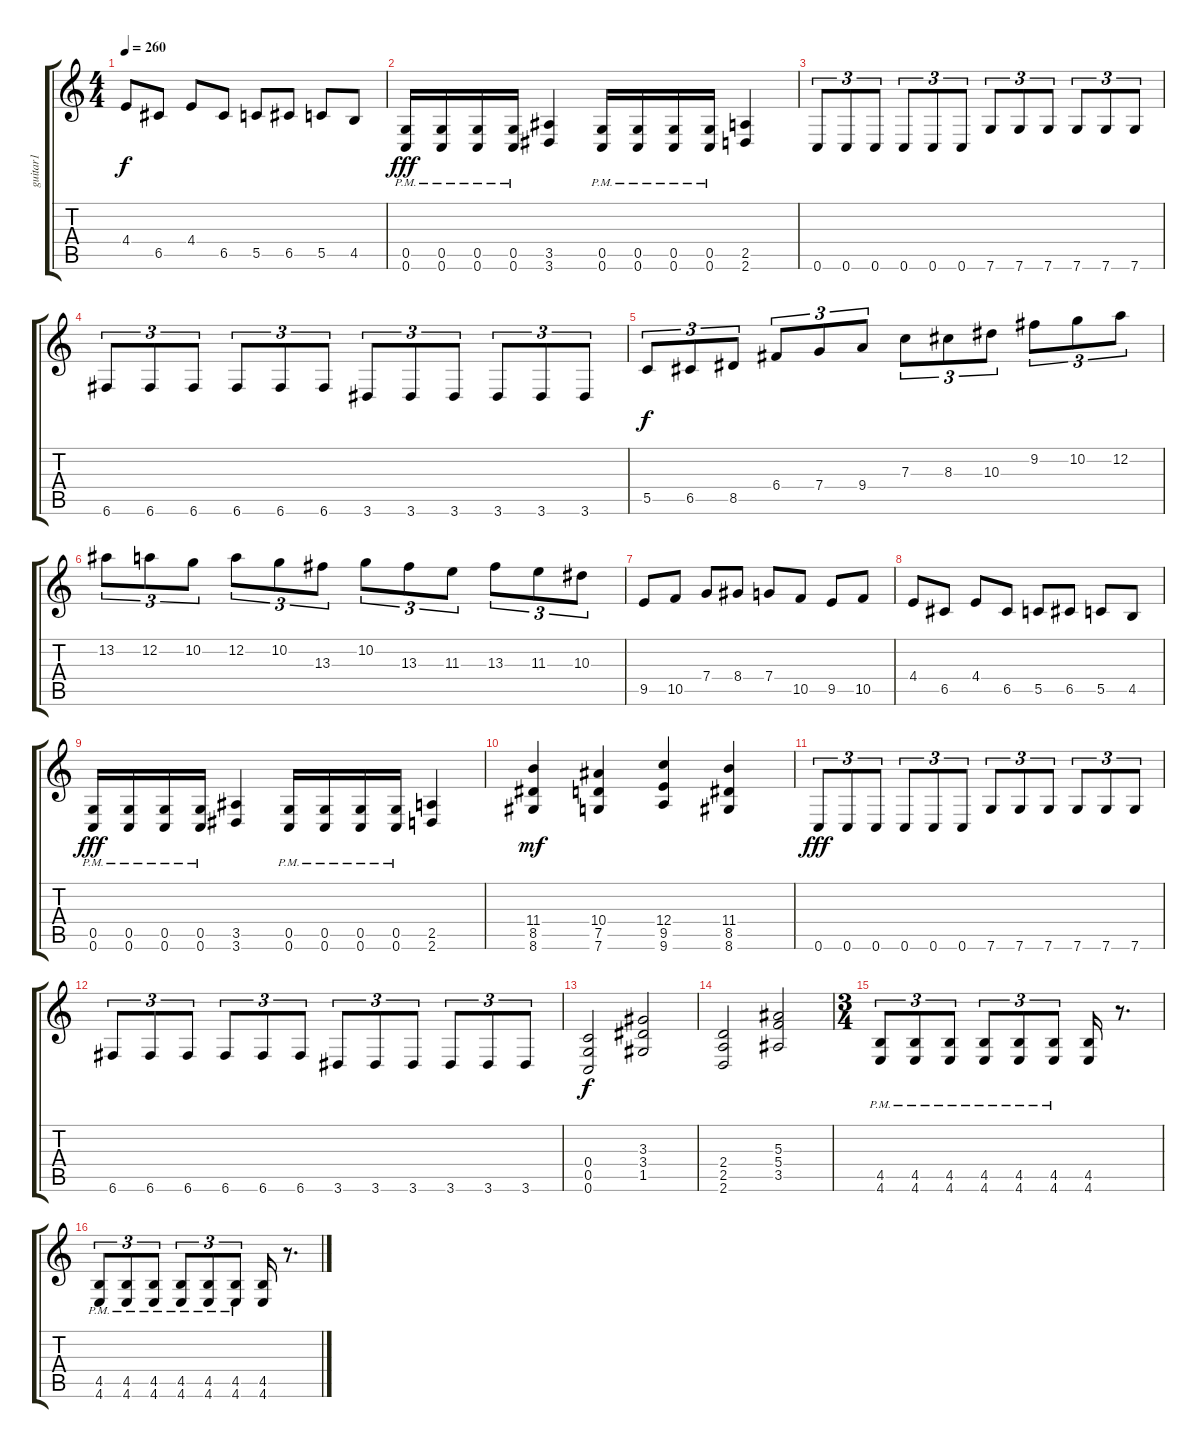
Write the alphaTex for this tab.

\track ("guitar1" "guitar1") {instrument distortionguitar}
\staff {score tabs}
\tuning (D4 A3 F3 C3 G2 C2) {hide}
\ts (4 4)
\tempo 260
\clef g2
\ks c
4.4.8{dy f} 6.5.8 4.4.8 6.5.8 5.5.8 6.5.8 5.5.8 4.5.8 |
(0.5{pm} 0.6{pm}).16{dy fff} (0.5{pm} 0.6{pm}).16 (0.5{pm} 0.6{pm}).16 (0.5{pm} 0.6{pm}).16 (3.5 3.6).4 (0.5{pm} 0.6{pm}).16 (0.5{pm} 0.6{pm}).16 (0.5{pm} 0.6{pm}).16 (0.5{pm} 0.6{pm}).16 (2.5 2.6).4 |
0.6.8{tu (3 2)} 0.6.8{tu (3 2)} 0.6.8{tu (3 2)} 0.6.8{tu (3 2)} 0.6.8{tu (3 2)} 0.6.8{tu (3 2)} 7.6.8{tu (3 2)} 7.6.8{tu (3 2)} 7.6.8{tu (3 2)} 7.6.8{tu (3 2)} 7.6.8{tu (3 2)} 7.6.8{tu (3 2)} |
6.6.8{tu (3 2)} 6.6.8{tu (3 2)} 6.6.8{tu (3 2)} 6.6.8{tu (3 2)} 6.6.8{tu (3 2)} 6.6.8{tu (3 2)} 3.6.8{tu (3 2)} 3.6.8{tu (3 2)} 3.6.8{tu (3 2)} 3.6.8{tu (3 2)} 3.6.8{tu (3 2)} 3.6.8{tu (3 2)} |
5.5.8{tu (3 2) dy f balance 8} 6.5.8{tu (3 2)} 8.5.8{tu (3 2)} 6.4.8{tu (3 2)} 7.4.8{tu (3 2)} 9.4.8{tu (3 2)} 7.3.8{tu (3 2)} 8.3.8{tu (3 2)} 10.3.8{tu (3 2)} 9.2.8{tu (3 2)} 10.2.8{tu (3 2)} 12.2.8{tu (3 2)} |
13.2.8{tu (3 2)} 12.2.8{tu (3 2)} 10.2.8{tu (3 2)} 12.2.8{tu (3 2)} 10.2.8{tu (3 2)} 13.3.8{tu (3 2)} 10.2.8{tu (3 2)} 13.3.8{tu (3 2)} 11.3.8{tu (3 2)} 13.3.8{tu (3 2)} 11.3.8{tu (3 2)} 10.3.8{tu (3 2)} |
9.5.8{balance 0} 10.5.8 7.4.8 8.4.8 7.4.8 10.5.8 9.5.8 10.5.8 |
4.4.8 6.5.8 4.4.8 6.5.8 5.5.8 6.5.8 5.5.8 4.5.8 |
(0.5{pm} 0.6{pm}).16{dy fff} (0.5{pm} 0.6{pm}).16 (0.5{pm} 0.6{pm}).16 (0.5{pm} 0.6{pm}).16 (3.5 3.6).4 (0.5{pm} 0.6{pm}).16 (0.5{pm} 0.6{pm}).16 (0.5{pm} 0.6{pm}).16 (0.5{pm} 0.6{pm}).16 (2.5 2.6).4 |
(11.4 8.5 8.6).4{dy mf} (10.4 7.5 7.6).4 (12.4 9.5 9.6).4 (11.4 8.5 8.6).4 |
0.6.8{tu (3 2) dy fff} 0.6.8{tu (3 2)} 0.6.8{tu (3 2)} 0.6.8{tu (3 2)} 0.6.8{tu (3 2)} 0.6.8{tu (3 2)} 7.6.8{tu (3 2)} 7.6.8{tu (3 2)} 7.6.8{tu (3 2)} 7.6.8{tu (3 2)} 7.6.8{tu (3 2)} 7.6.8{tu (3 2)} |
6.6.8{tu (3 2)} 6.6.8{tu (3 2)} 6.6.8{tu (3 2)} 6.6.8{tu (3 2)} 6.6.8{tu (3 2)} 6.6.8{tu (3 2)} 3.6.8{tu (3 2)} 3.6.8{tu (3 2)} 3.6.8{tu (3 2)} 3.6.8{tu (3 2)} 3.6.8{tu (3 2)} 3.6.8{tu (3 2)} |
(0.4 0.5 0.6).2{dy f} (3.3 3.4 1.5).2 |
(2.4 2.5 2.6).2 (5.3 5.4 3.5).2 |
\ts (3 4)
(4.5{pm} 4.6{pm}).8{tu (3 2)} (4.5{pm} 4.6{pm}).8{tu (3 2)} (4.5{pm} 4.6{pm}).8{tu (3 2)} (4.5{pm} 4.6{pm}).8{tu (3 2)} (4.5{pm} 4.6{pm}).8{tu (3 2)} (4.5{pm} 4.6{pm}).8{tu (3 2)} (4.5 4.6).16 r.8{d} |
(4.5{pm} 4.6{pm}).8{tu (3 2)} (4.5{pm} 4.6{pm}).8{tu (3 2)} (4.5{pm} 4.6{pm}).8{tu (3 2)} (4.5{pm} 4.6{pm}).8{tu (3 2)} (4.5{pm} 4.6{pm}).8{tu (3 2)} (4.5{pm} 4.6{pm}).8{tu (3 2)} (4.5 4.6).16 r.8{d}
